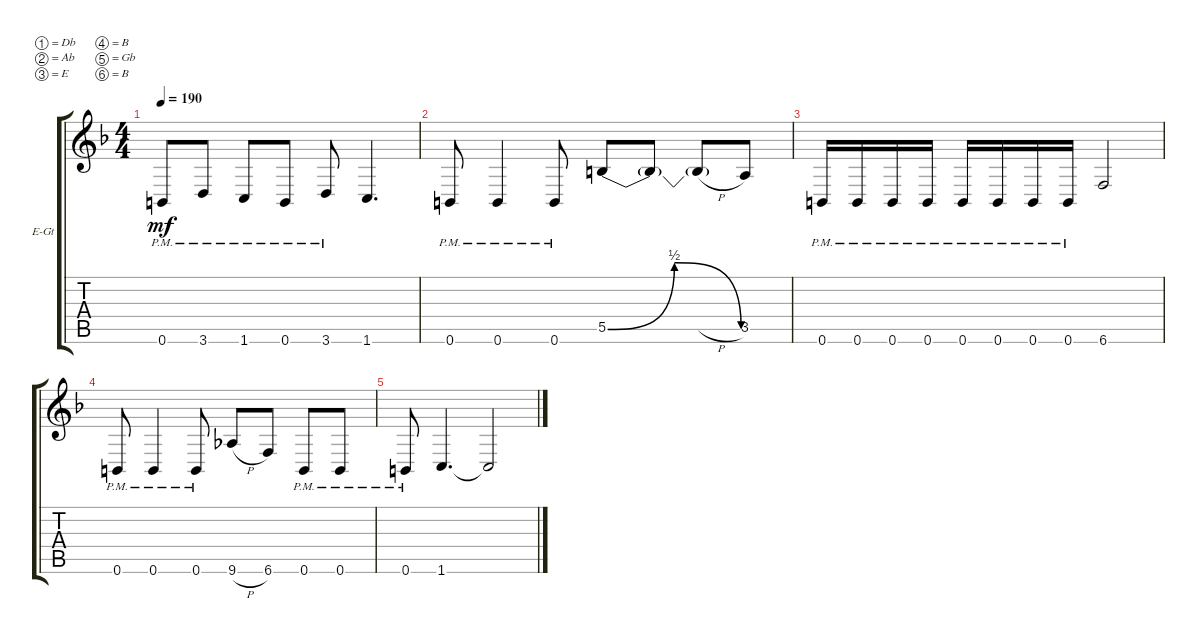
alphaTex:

\defaultSystemsLayout 4
\bracketExtendMode groupsimilarinstruments
\firstSystemTrackNameOrientation horizontal
\otherSystemsTrackNameOrientation horizontal
\track ("Electric Guitar" "E-Gt") {instrument distortionguitar}
\staff {score tabs}
\tuning (Db4 Ab3 E3 B2 Gb2 B1)
\ts (4 4)
\tempo 190
\clef g2
\ks dminor
0.6{pm}.8{dy mf} 3.6{pm}.8 1.6{pm}.8 0.6{pm}.8 3.6{pm}.8 1.6.4{d} |
0.6{pm}.8 0.6{pm}.4 0.6{pm}.8 5.5{be (bendrelease 0 0 11.4 2 20.4 2 30 0)}.8 5.5{t}.8 5.5{h t}.8 3.5.8 |
0.6{pm}.16 0.6{pm}.16 0.6{pm}.16 0.6{pm}.16 0.6{pm}.16 0.6{pm}.16 0.6{pm}.16 0.6{pm}.16 6.6.2 |
0.6{pm}.8 0.6{pm}.4 0.6{pm}.8 9.6{h}.8 6.6.8 0.6{pm}.8 0.6{pm}.8 |
0.6{pm}.8 1.6.4{d} 1.6{t}.2
